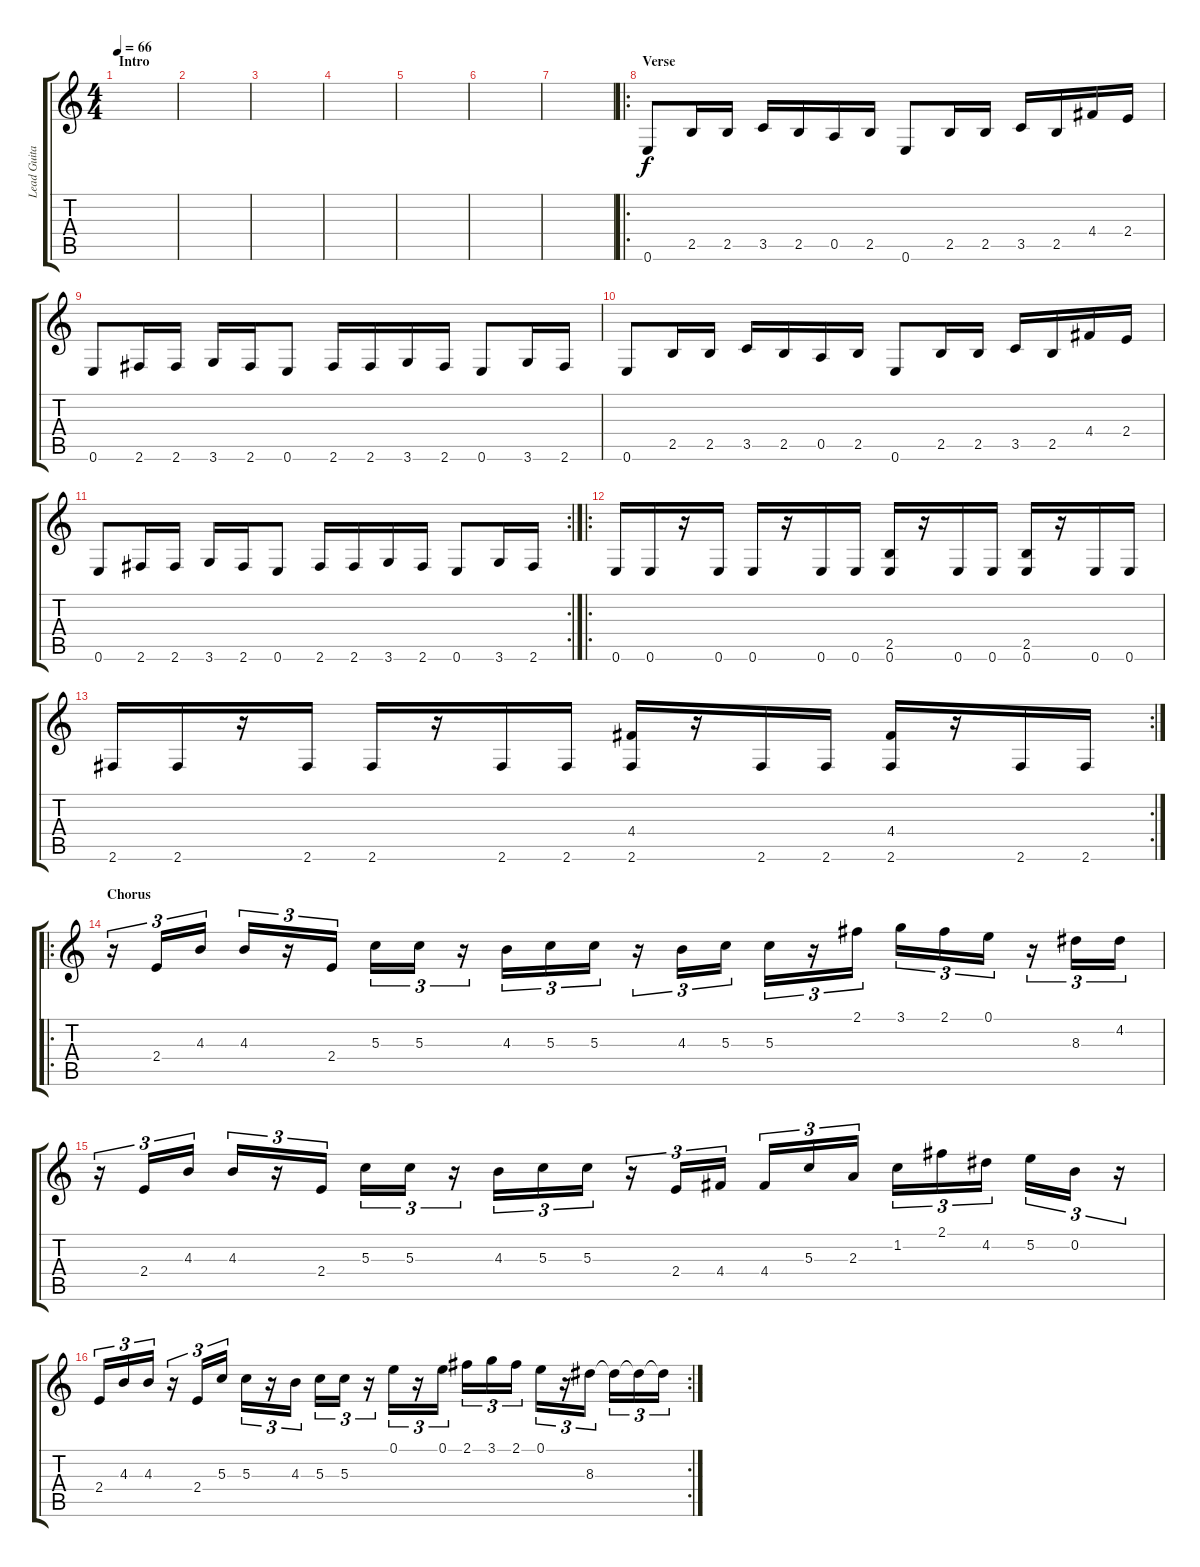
\track ("Lead Guitar" "Lead Guita") {instrument distortionguitar}
\staff {score tabs}
\tuning (E4 B3 G3 D3 A2 E2) {hide}
\ts (4 4)
\section ("" "Intro")
\tempo 66
\clef g2
\ks c
|
|
|
|
|
|
|
\ro
\section ("" "Verse")
0.6.8 2.5.16 2.5.16 3.5.16 2.5.16 0.5.16 2.5.16 0.6.8 2.5.16 2.5.16 3.5.16 2.5.16 4.4.16 2.4.16 |
0.6.8 2.6.16 2.6.16 3.6.16 2.6.16 0.6.8 2.6.16 2.6.16 3.6.16 2.6.16 0.6.8 3.6.16 2.6.16 |
0.6.8 2.5.16 2.5.16 3.5.16 2.5.16 0.5.16 2.5.16 0.6.8 2.5.16 2.5.16 3.5.16 2.5.16 4.4.16 2.4.16 |
\rc 2
0.6.8 2.6.16 2.6.16 3.6.16 2.6.16 0.6.8 2.6.16 2.6.16 3.6.16 2.6.16 0.6.8 3.6.16 2.6.16 |
\ro
0.6.16 0.6.16 r.16 0.6.16 0.6.16 r.16 0.6.16 0.6.16 (2.5 0.6).16 r.16 0.6.16 0.6.16 (2.5 0.6).16 r.16 0.6.16 0.6.16 |
\rc 2
2.6.16 2.6.16 r.16 2.6.16 2.6.16 r.16 2.6.16 2.6.16 (4.4 2.6).16 r.16 2.6.16 2.6.16 (4.4 2.6).16 r.16 2.6.16 2.6.16 |
\ro
\section ("" "Chorus")
r.16{tu (3 2)} 2.4.16{tu (3 2)} 4.3.16{tu (3 2)} 4.3.16{tu (3 2)} r.16{tu (3 2)} 2.4.16{tu (3 2)} 5.3.16{tu (3 2)} 5.3.16{tu (3 2)} r.16{tu (3 2)} 4.3.16{tu (3 2)} 5.3.16{tu (3 2)} 5.3.16{tu (3 2)} r.16{tu (3 2)} 4.3.16{tu (3 2)} 5.3.16{tu (3 2)} 5.3.16{tu (3 2)} r.16{tu (3 2)} 2.1.16{tu (3 2)} 3.1.16{tu (3 2)} 2.1.16{tu (3 2)} 0.1.16{tu (3 2)} r.16{tu (3 2)} 8.3.16{tu (3 2)} 4.2.16{tu (3 2)} |
r.16{tu (3 2)} 2.4.16{tu (3 2)} 4.3.16{tu (3 2)} 4.3.16{tu (3 2)} r.16{tu (3 2)} 2.4.16{tu (3 2)} 5.3.16{tu (3 2)} 5.3.16{tu (3 2)} r.16{tu (3 2)} 4.3.16{tu (3 2)} 5.3.16{tu (3 2)} 5.3.16{tu (3 2)} r.16{tu (3 2)} 2.4.16{tu (3 2)} 4.4.16{tu (3 2)} 4.4.16{tu (3 2)} 5.3.16{tu (3 2)} 2.3.16{tu (3 2)} 1.2.16{tu (3 2)} 2.1.16{tu (3 2)} 4.2.16{tu (3 2)} 5.2.16{tu (3 2)} 0.2.16{tu (3 2)} r.16{tu (3 2)} |
\rc 2
2.4.16{tu (3 2)} 4.3.16{tu (3 2)} 4.3.16{tu (3 2)} r.16{tu (3 2)} 2.4.16{tu (3 2)} 5.3.16{tu (3 2)} 5.3.16{tu (3 2)} r.16{tu (3 2)} 4.3.16{tu (3 2)} 5.3.16{tu (3 2)} 5.3.16{tu (3 2)} r.16{tu (3 2)} 0.1.16{tu (3 2)} r.16{tu (3 2)} 0.1.16{tu (3 2)} 2.1.16{tu (3 2)} 3.1.16{tu (3 2)} 2.1.16{tu (3 2)} 0.1.16{tu (3 2)} r.16{tu (3 2)} 8.3.16{tu (3 2)} 8.3{t}.16{tu (3 2)} 8.3{t}.16{tu (3 2)} 8.3{t}.16{tu (3 2)}
